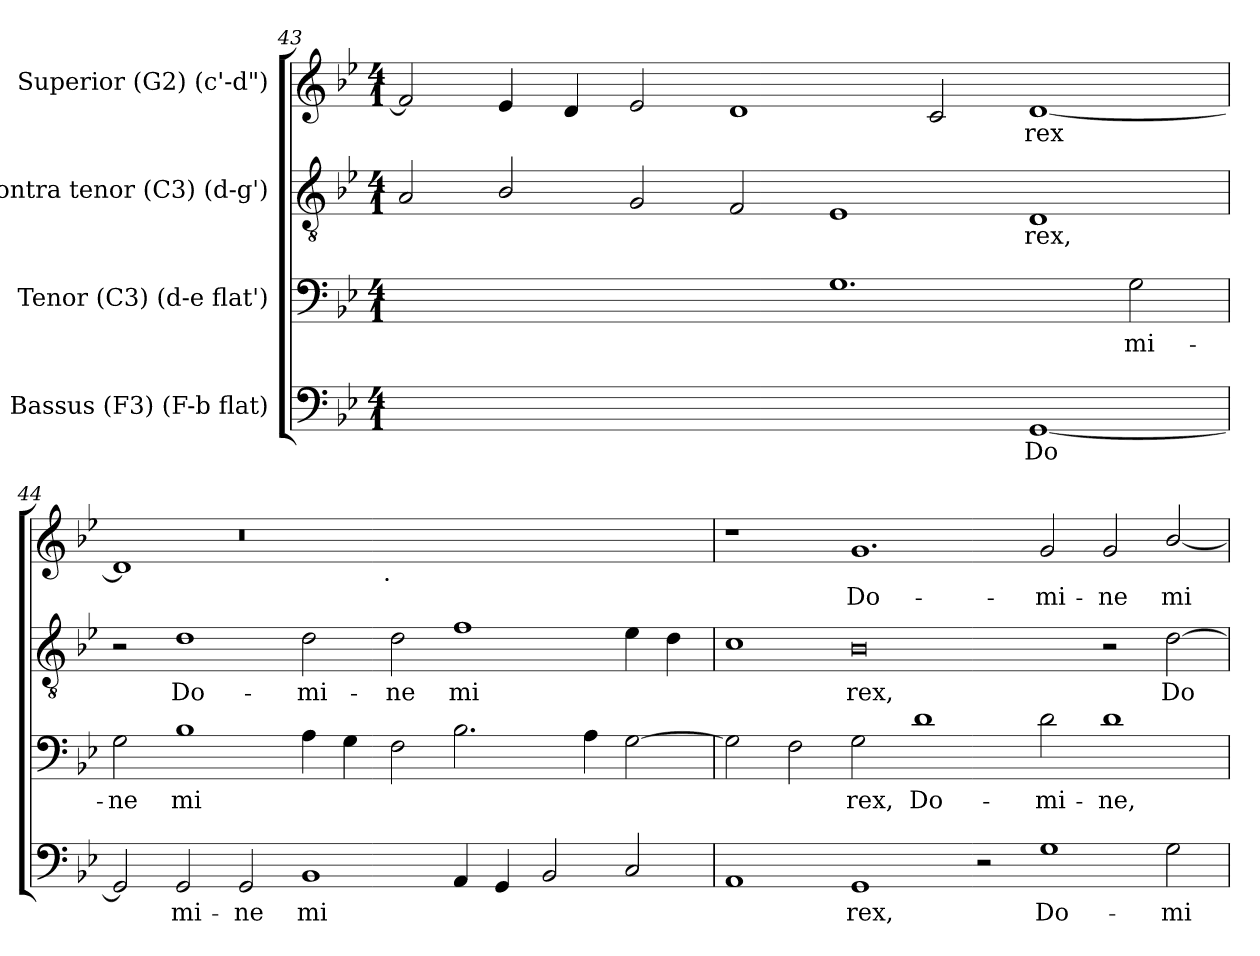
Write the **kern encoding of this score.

**kern	**text	**kern	**text	**kern	**text	**kern	**text
*part4	*part4	*part3	*part3	*part2	*part2	*part1	*part1
*staff4	*staff4	*staff3	*staff3	*staff2	*staff2	*staff1	*staff1
*I"Bassus (F3)  (F-b flat)	*	*I"Tenor (C3)  (d-e flat')	*	*I"Contra tenor (C3)  (d-g')	*	*I"Superior (G2)  (c'-d")	*
!!LO:PB:g=z
*clefF4	*	*clefF4	*	*clefGv2	*	*clefG2	*
*k[b-e-]	*	*k[b-e-]	*	*k[b-e-]	*	*k[b-e-]	*
*B-:	*	*B-:	*	*B-:	*	*B-:	*
*M4/1	*	*M4/1	*	*M4/1	*	*M4/1	*
=43	=43	=43	=43	=43	=43	=43	=43
!	!	!	!	!	!LO:LY:b:cj	!	!LO:LY:b:cj
0.ryy	.	0ryy	.	2A/	.	2f/]	.
!	!	!	!	!	!LO:LY:b:cj	!	!LO:LY:b:cj
.	.	.	.	2B-/	.	4e-/	.
!	!	!	!	!	!	!	!LO:LY:b:cj
.	.	.	.	.	.	4d/	.
!	!	!	!	!	!LO:LY:b:cj	!	!LO:LY:b:cj
.	.	.	.	2G/	.	2e-/	.
!	!	!	!	!	!LO:LY:b:cj	!	!LO:LY:b:cj
.	.	.	.	2F/	.	1d	.
!	!	!	!	!	!LO:LY:b:cj	!	!
.	.	1.G	.	1E-	.	.	.
!	!	!	!	!	!	!	!LO:LY:b:cj
.	.	.	.	.	.	2c/	.
!	!LO:LY:b:cj	!	!	!	!LO:LY:b:cj	!	!LO:LY:b:cj
[<1GG	Do-	.	.	1D	rex,	[<1d	rex
!	!	!	!LO:LY:b:cj	!	!	!	!
.	.	2G\	mi-	.	.	.	.
=44	=44	=44	=44	=44	=44	=44	=44
!	!LO:LY:b:cj	!	!LO:LY:b:cj	!	!	!	!LO:LY:b:cj
*	*	*	*	*	*	*^	*
2GG/]	--	2G\	-ne	2r	.	1d]	1ryy	.
!	!LO:LY:b:cj	!	!LO:LY:b:cj	!	!LO:LY:b:cj	!	!	!
2GG/	-mi-	1B-	mi	1d	Do-	.	.	.
!	!LO:LY:b:cj	!	!	!	!	!	!	!
2GG/	-ne	.	.	.	.	0.r	2ryy	.
!	!LO:LY:b:cj	!	!LO:LY:b:cj	!	!LO:LY:b:cj	!	!	!
1BB-	mi	4A\	.	2d\	-mi-	.	4ryy	.
!	!	!	!LO:LY:b:cj	!	!	!	!	!
.	.	4G\	.	.	.	.	8...ryy	.
!	!	!	!	!	!	!	!LO:TX:b:t=.	!
.	.	.	.	.	.	.	1ryy	.
!	!	!	!LO:LY:b:cj	!	!LO:LY:b:cj	!	!	!
.	.	2F\	.	2d\	-ne	.	.	.
!	!LO:LY:b:cj	!	!LO:LY:b:cj	!	!LO:LY:b:cj	!	!	!
4AA/	.	2.B-\	.	1f	mi	.	.	.
!	!LO:LY:b:cj	!	!	!	!	!	!	!
4GG/	.	.	.	.	.	.	.	.
.	.	.	.	.	.	.	1ryy	.
!	!LO:LY:b:cj	!	!	!	!	!	!	!
2BB-/	.	.	.	.	.	.	.	.
!	!	!	!LO:LY:b:cj	!	!	!	!	!
.	.	4A\	.	.	.	.	.	.
!	!LO:LY:b:cj	!	!LO:LY:b:cj	!	!LO:LY:b:cj	!	!	!
2C/	.	[<2G\	.	4e-\	.	.	.	.
!	!	!	!	!	!LO:LY:b:cj	!	!	!
.	.	.	.	4d\	.	.	.	.
.	.	.	.	.	.	.	64ryy	.
!!LO:LB:g=z
=45	=45	=45	=45	=45	=45	=45	=45	=45
!	!LO:LY:b:cj	!	!LO:LY:b:cj	!	!LO:LY:b:cj	!	!	!
*	*	*	*	*	*	*v	*v	*
1AA	.	2G\]	.	1c	.	1r	.
!	!	!	!LO:LY:b:cj	!	!	!	!
.	.	2F\	.	.	.	.	.
!	!LO:LY:b:cj	!	!LO:LY:b:cj	!	!LO:LY:b:cj	!	!LO:LY:b:cj
1GG	rex,	2G\	rex,	0B-	rex,	1.g	Do-
!	!	!	!LO:LY:b:cj	!	!	!	!
.	.	1d	Do-	.	.	.	.
2r	.	.	.	.	.	.	.
!	!LO:LY:b:cj	!	!LO:LY:b:cj	!	!	!	!LO:LY:b:cj
1G	Do-	2d\	-mi-	.	.	2g/	-mi-
!	!	!	!LO:LY:b:cj	!	!	!	!LO:LY:b:cj
.	.	1d	-ne,	2r	.	2g/	-ne
!	!LO:LY:b:cj	!	!	!	!LO:LY:b:cj	!	!LO:LY:b:cj
2G\	-mi-	.	.	[>2d\	Do-	[<2b-/	mi
=	=	=	=	=	=	=	=
*-	*-	*-	*-	*-	*-	*-	*-
